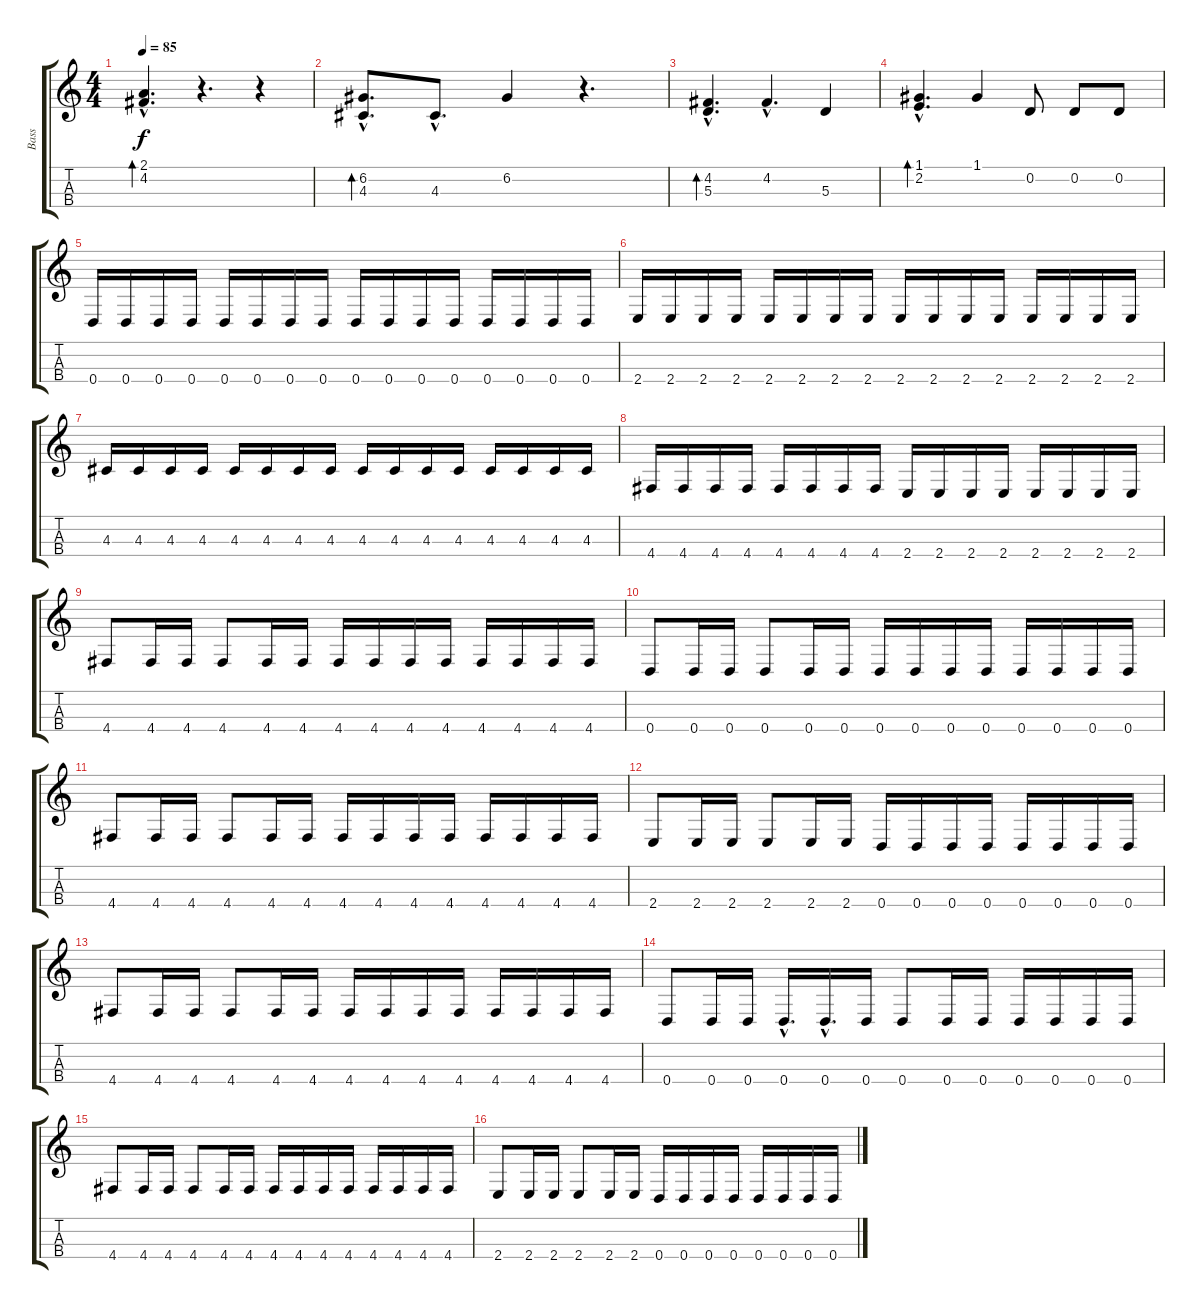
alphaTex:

\track ("Bass" "Bass") {instrument electricbasspick}
\staff {score tabs}
\tuning (G3 D3 A2 D2) {hide}
\ts (4 4)
\tempo 85
\clef g2
\ks c
(2.1{hac} 4.2{hac}).4{d bd 240 dy f} r.4{d} r.4 |
(6.2{hac} 4.3{hac}).8{d bd 240} 4.3{hac}.8{d} 6.2.4 r.4{d} |
(4.2{hac} 5.3{hac}).4{d bd 240} 4.2{hac}.4{d} 5.3.4 |
(1.1{hac} 2.2{hac}).4{d bd 240} 1.1.4 0.2.8 0.2.8 0.2.8 |
0.4.16 0.4.16 0.4.16 0.4.16 0.4.16 0.4.16 0.4.16 0.4.16 0.4.16 0.4.16 0.4.16 0.4.16 0.4.16 0.4.16 0.4.16 0.4.16 |
2.4.16 2.4.16 2.4.16 2.4.16 2.4.16 2.4.16 2.4.16 2.4.16 2.4.16 2.4.16 2.4.16 2.4.16 2.4.16 2.4.16 2.4.16 2.4.16 |
4.3.16 4.3.16 4.3.16 4.3.16 4.3.16 4.3.16 4.3.16 4.3.16 4.3.16 4.3.16 4.3.16 4.3.16 4.3.16 4.3.16 4.3.16 4.3.16 |
4.4.16 4.4.16 4.4.16 4.4.16 4.4.16 4.4.16 4.4.16 4.4.16 2.4.16 2.4.16 2.4.16 2.4.16 2.4.16 2.4.16 2.4.16 2.4.16 |
4.4.8 4.4.16 4.4.16 4.4.8 4.4.16 4.4.16 4.4.16 4.4.16 4.4.16 4.4.16 4.4.16 4.4.16 4.4.16 4.4.16 |
0.4.8 0.4.16 0.4.16 0.4.8 0.4.16 0.4.16 0.4.16 0.4.16 0.4.16 0.4.16 0.4.16 0.4.16 0.4.16 0.4.16 |
4.4.8 4.4.16 4.4.16 4.4.8 4.4.16 4.4.16 4.4.16 4.4.16 4.4.16 4.4.16 4.4.16 4.4.16 4.4.16 4.4.16 |
2.4.8 2.4.16 2.4.16 2.4.8 2.4.16 2.4.16 0.4.16 0.4.16 0.4.16 0.4.16 0.4.16 0.4.16 0.4.16 0.4.16 |
4.4.8 4.4.16 4.4.16 4.4.8 4.4.16 4.4.16 4.4.16 4.4.16 4.4.16 4.4.16 4.4.16 4.4.16 4.4.16 4.4.16 |
0.4.8 0.4.16 0.4.16 0.4{hac}.16{d} 0.4{hac}.16{d} 0.4.16 0.4.8 0.4.16 0.4.16 0.4.16 0.4.16 0.4.16 0.4.16 |
4.4.8 4.4.16 4.4.16 4.4.8 4.4.16 4.4.16 4.4.16 4.4.16 4.4.16 4.4.16 4.4.16 4.4.16 4.4.16 4.4.16 |
2.4.8 2.4.16 2.4.16 2.4.8 2.4.16 2.4.16 0.4.16 0.4.16 0.4.16 0.4.16 0.4.16 0.4.16 0.4.16 0.4.16
